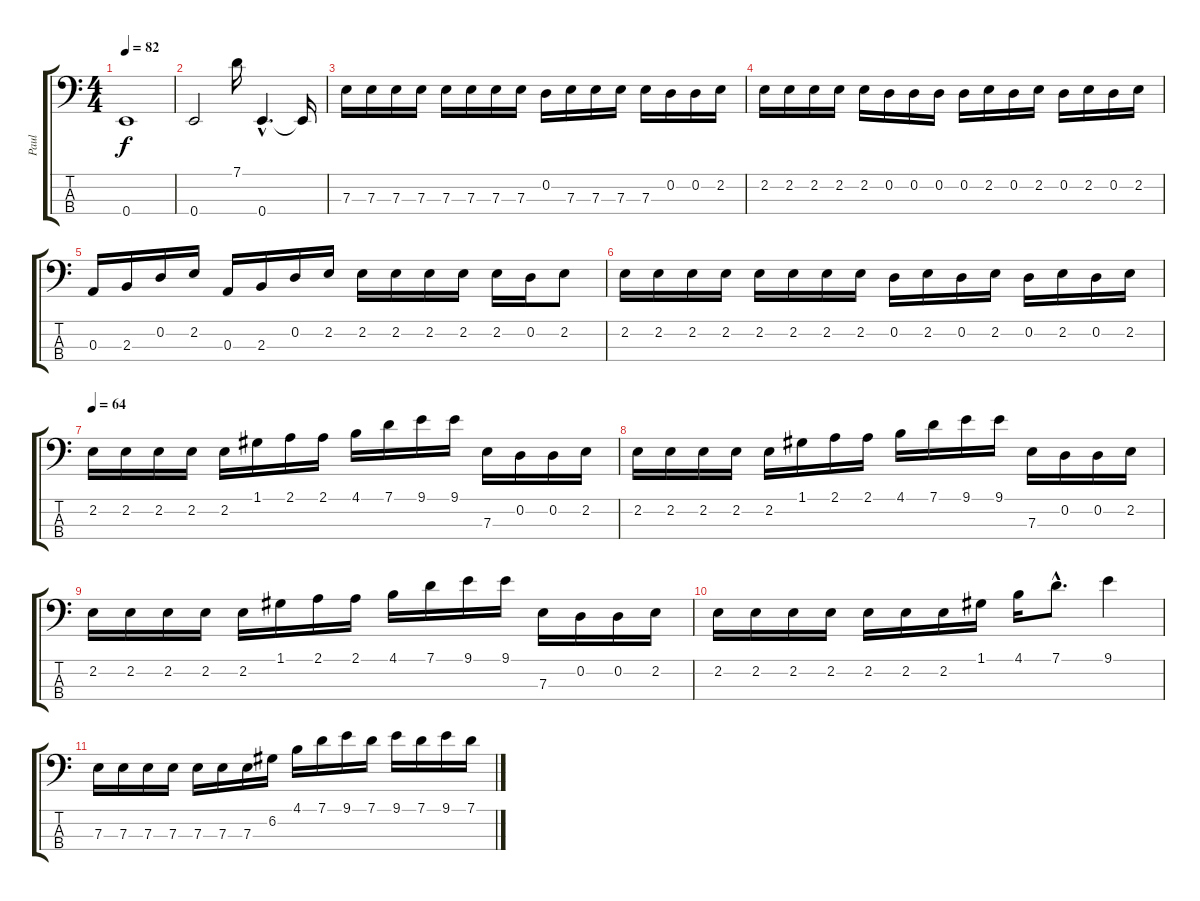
\track ("Paul" "Paul") {instrument electricbassfinger}
\staff {score tabs}
\tuning (G2 D2 A1 E1) {hide}
\ts (4 4)
\tempo 82
\clef f4
\ks c
0.4{t}.1{dy f} |
0.4.2 7.1.16 0.4{hac}.4{d} 0.4{t}.16 |
7.3.16 7.3.16 7.3.16 7.3.16 7.3.16 7.3.16 7.3.16 7.3.16 0.2.16 7.3.16 7.3.16 7.3.16 7.3.16 0.2.16 0.2.16 2.2.16 |
2.2.16 2.2.16 2.2.16 2.2.16 2.2.16 0.2.16 0.2.16 0.2.16 0.2.16 2.2.16 0.2.16 2.2.16 0.2.16 2.2.16 0.2.16 2.2.16 |
0.3.16{volume 12} 2.3.16 0.2.16{volume 12} 2.2.16{volume 12} 0.3.16{volume 12} 2.3.16{volume 12} 0.2.16{volume 12} 2.2.16{volume 12} 2.2.16{volume 12} 2.2.16{volume 12} 2.2.16 2.2.16{volume 11} 2.2.16{volume 11} 0.2.16{volume 11} 2.2.8{volume 11} |
2.2.16{volume 11} 2.2.16{volume 11} 2.2.16{volume 10} 2.2.16 2.2.16{volume 10} 2.2.16{volume 10} 2.2.16{volume 10} 2.2.16{volume 10} 0.2.16{volume 10} 2.2.16{volume 10} 0.2.16{volume 10} 2.2.16{volume 10} 0.2.16{volume 9} 2.2.16 0.2.16{volume 9} 2.2.16{volume 9} |
\tempo 64
2.2.16{volume 9} 2.2.16{volume 9} 2.2.16{volume 9} 2.2.16{volume 9} 2.2.16{volume 8} 1.1.16{volume 8} 2.1.16 2.1.16{volume 8} 4.1.16{volume 8} 7.1.16{volume 8} 9.1.16{volume 8} 9.1.16{volume 8} 7.3.16{volume 8} 0.2.16{volume 8} 0.2.16{volume 7} 2.2.16{volume 7} |
2.2.16 2.2.16{volume 7} 2.2.16{volume 7} 2.2.16{volume 7} 2.2.16{volume 7} 1.1.16{volume 7} 2.1.16{volume 6} 2.1.16{volume 6} 4.1.16{volume 6} 7.1.16 9.1.16{volume 6} 9.1.16{volume 6} 7.3.16{volume 6} 0.2.16{volume 6} 0.2.16{volume 6} 2.2.16{volume 6} |
2.2.16{volume 5} 2.2.16{volume 5} 2.2.16 2.2.16{volume 5} 2.2.16{volume 5} 1.1.16{volume 5} 2.1.16{volume 5} 2.1.16{volume 5} 4.1.16{volume 4} 7.1.16{volume 4} 9.1.16{volume 4} 9.1.16{volume 4} 7.3.16 0.2.16{volume 4} 0.2.16{volume 4} 2.2.16{volume 4} |
2.2.16{volume 4} 2.2.16{volume 4} 2.2.16{volume 3} 2.2.16{volume 3} 2.2.16{volume 3} 2.2.16 2.2.16{volume 3} 1.1.16{volume 3} 4.1.16{volume 3} 7.1{hac}.8{d volume 3} 9.1.4{volume 2} |
7.3.16{volume 2} 7.3.16{volume 2} 7.3.16{volume 2} 7.3.16{volume 2} 7.3.16{volume 1} 7.3.16{volume 1} 7.3.16{volume 1} 6.2.16{volume 1} 4.1.16 7.1.16{volume 1} 9.1.16{volume 1} 7.1.16{volume 1} 9.1.16{volume 0} 7.1.16{volume 0} 9.1.16{volume 0} 7.1.16{volume 0}
